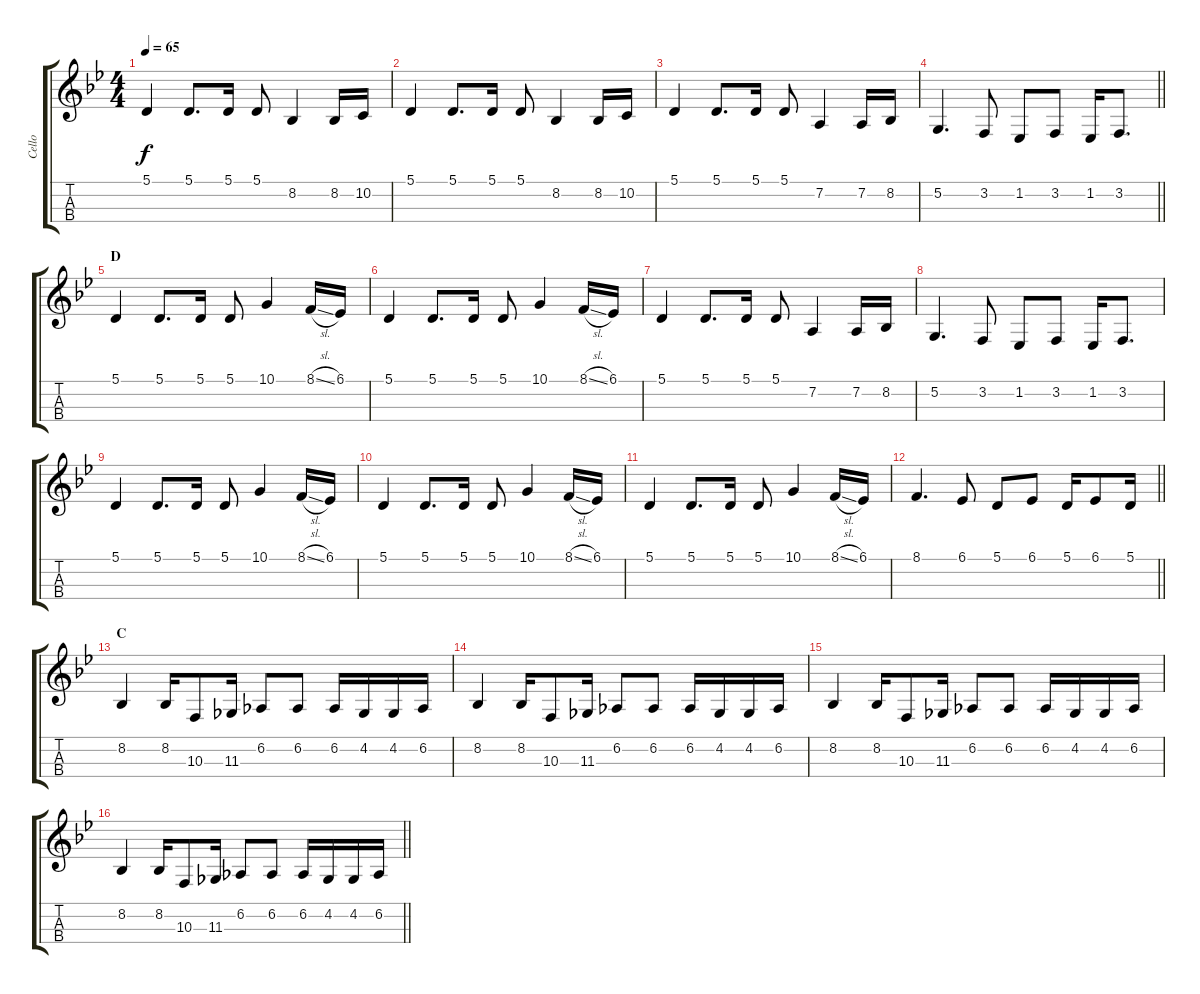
\track ("Cello" "Cello") {instrument cello}
\staff {score tabs}
\tuning (A3 D3 G2 C2) {hide}
\ts (4 4)
\tempo 65
\clef g2
\ks bb
5.1.4{dy f} 5.1.8{d} 5.1.16 5.1.8 8.2.4 8.2.16 10.2.16 |
5.1.4 5.1.8{d} 5.1.16 5.1.8 8.2.4 8.2.16 10.2.16 |
5.1.4 5.1.8{d} 5.1.16 5.1.8 7.2.4 7.2.16 8.2.16 |
\barLineRight lightlight
5.2.4{d} 3.2.8 1.2.8 3.2.8 1.2.16 3.2.8{d} |
\section ("" "D")
5.1.4 5.1.8{d} 5.1.16 5.1.8 10.1.4 8.1{sl}.16 6.1.16 |
5.1.4 5.1.8{d} 5.1.16 5.1.8 10.1.4 8.1{sl}.16 6.1.16 |
5.1.4 5.1.8{d} 5.1.16 5.1.8 7.2.4 7.2.16 8.2.16 |
5.2.4{d} 3.2.8 1.2.8 3.2.8 1.2.16 3.2.8{d} |
5.1.4 5.1.8{d} 5.1.16 5.1.8 10.1.4 8.1{sl}.16 6.1.16 |
5.1.4 5.1.8{d} 5.1.16 5.1.8 10.1.4 8.1{sl}.16 6.1.16 |
5.1.4 5.1.8{d} 5.1.16 5.1.8 10.1.4 8.1{sl}.16 6.1.16 |
\barLineRight lightlight
8.1.4{d} 6.1.8 5.1.8 6.1.8 5.1.16 6.1.8 5.1.16 |
\section ("" "C")
8.2.4 8.2.16 10.3.8 11.3.16 6.2.8 6.2.8 6.2.16 4.2.16 4.2.16 6.2.16 |
8.2.4 8.2.16 10.3.8 11.3.16 6.2.8 6.2.8 6.2.16 4.2.16 4.2.16 6.2.16 |
8.2.4 8.2.16 10.3.8 11.3.16 6.2.8 6.2.8 6.2.16 4.2.16 4.2.16 6.2.16 |
\barLineRight lightlight
8.2.4 8.2.16 10.3.8 11.3.16 6.2.8 6.2.8 6.2.16 4.2.16 4.2.16 6.2.16
